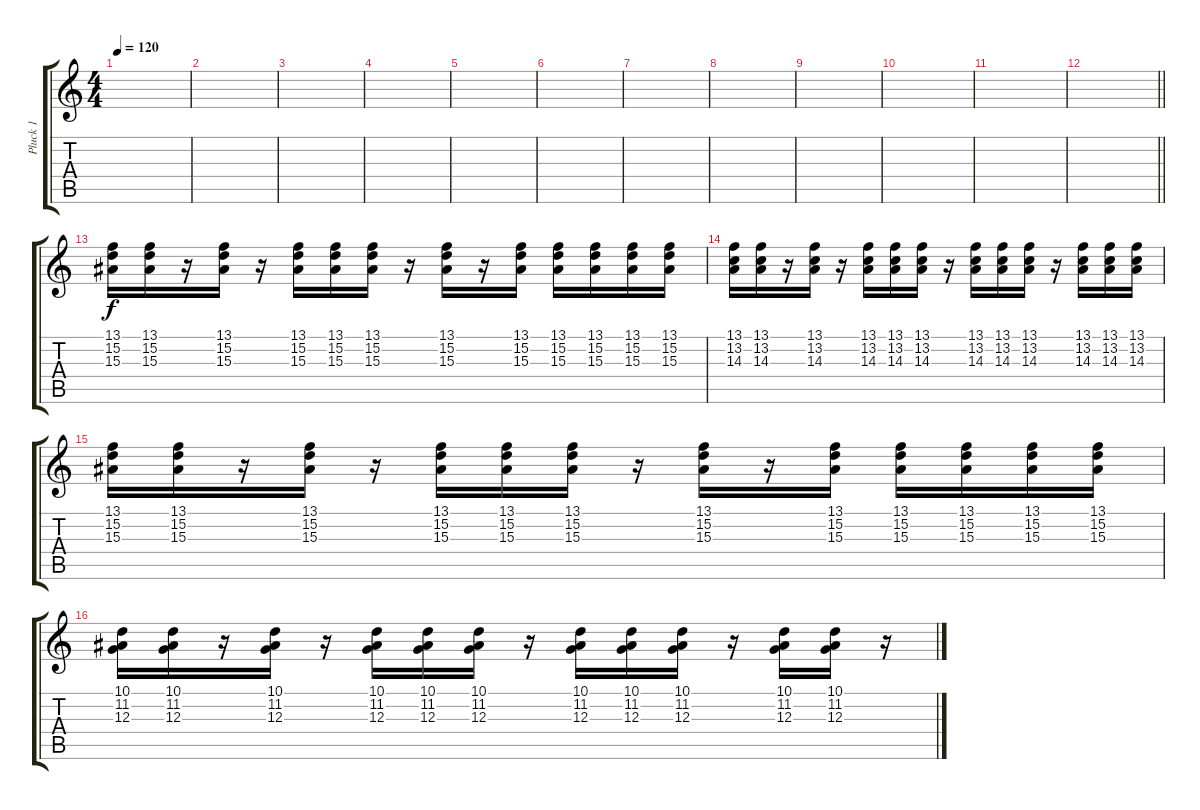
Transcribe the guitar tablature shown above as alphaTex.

\track ("Pluck 1" "Pluck 1") {instrument lead8bassandlead}
\staff {score tabs}
\tuning (E4 B3 G3 D3 A2 E2) {hide}
\ts (4 4)
\tempo 120
\clef g2
\ks c
|
|
|
|
|
|
|
|
|
|
|
\barLineRight lightlight
|
(13.1 15.2 15.3).16 (13.1 15.2 15.3).16 r.16 (13.1 15.2 15.3).16 r.16 (13.1 15.2 15.3).16 (13.1 15.2 15.3).16 (13.1 15.2 15.3).16 r.16 (13.1 15.2 15.3).16 r.16 (13.1 15.2 15.3).16 (13.1 15.2 15.3).16 (13.1 15.2 15.3).16 (13.1 15.2 15.3).16 (13.1 15.2 15.3).16 |
(13.1 13.2 14.3).16 (13.1 13.2 14.3).16 r.16 (13.1 13.2 14.3).16 r.16 (13.1 13.2 14.3).16 (13.1 13.2 14.3).16 (13.1 13.2 14.3).16 r.16 (13.1 13.2 14.3).16 (13.1 13.2 14.3).16 (13.1 13.2 14.3).16 r.16 (13.1 13.2 14.3).16 (13.1 13.2 14.3).16 (13.1 13.2 14.3).16 |
(13.1 15.2 15.3).16 (13.1 15.2 15.3).16 r.16 (13.1 15.2 15.3).16 r.16 (13.1 15.2 15.3).16 (13.1 15.2 15.3).16 (13.1 15.2 15.3).16 r.16 (13.1 15.2 15.3).16 r.16 (13.1 15.2 15.3).16 (13.1 15.2 15.3).16 (13.1 15.2 15.3).16 (13.1 15.2 15.3).16 (13.1 15.2 15.3).16 |
(10.1 11.2 12.3).16 (10.1 11.2 12.3).16 r.16 (10.1 11.2 12.3).16 r.16 (10.1 11.2 12.3).16 (10.1 11.2 12.3).16 (10.1 11.2 12.3).16 r.16 (10.1 11.2 12.3).16 (10.1 11.2 12.3).16 (10.1 11.2 12.3).16 r.16 (10.1 11.2 12.3).16 (10.1 11.2 12.3).16 r.16
